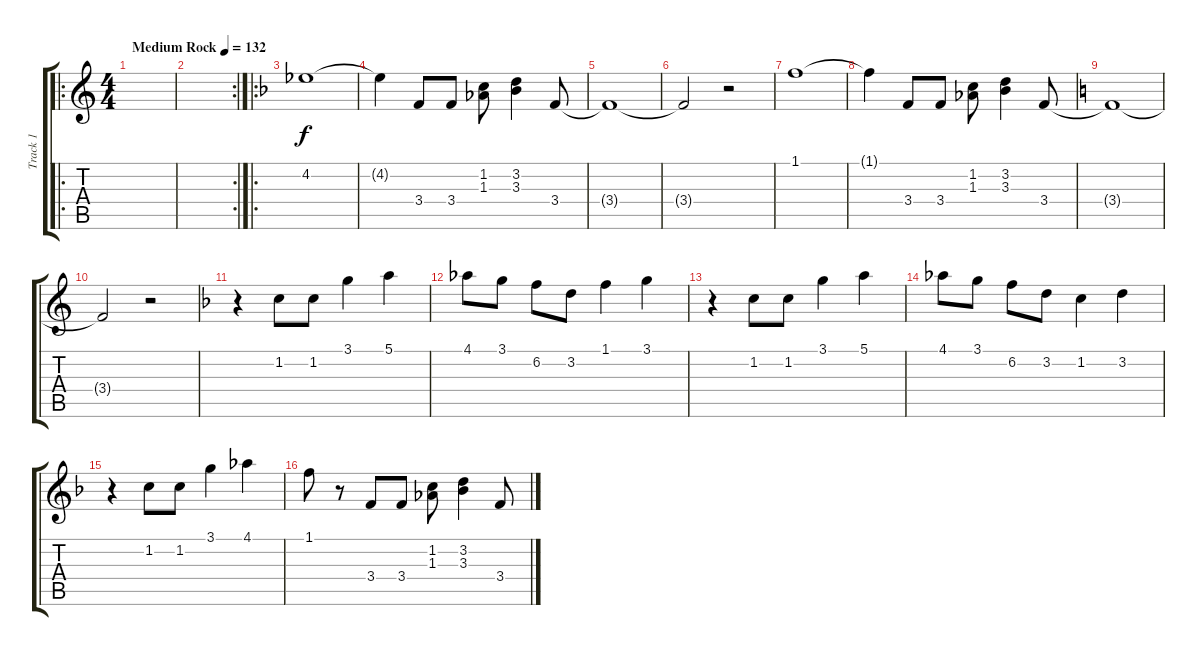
\track ("Track 1" "Track 1") {instrument distortionguitar}
\staff {score tabs}
\tuning (E4 B3 G3 D3 A2 E2) {hide}
\ro
\ts (4 4)
\tempo (132 "Medium Rock")
\clef g2
\ks c
|
\rc 2
|
\ro
\ks f
4.2.1 |
4.2{t}.4 3.4.8 3.4.8 (1.2 1.3).8 (3.2 3.3).4 3.4.8 |
3.4{t}.1 |
3.4{t}.2 r.2 |
1.1.1 |
1.1{t}.4 3.4.8 3.4.8 (1.2 1.3).8 (3.2 3.3).4 3.4.8 |
\ks c
3.4{t}.1 |
3.4{t}.2 r.2 |
\ks f
r.4 1.2.8 1.2.8 3.1.4 5.1.4 |
4.1.8 3.1.8 6.2.8 3.2.8 1.1.4 3.1.4 |
r.4 1.2.8 1.2.8 3.1.4 5.1.4 |
4.1.8 3.1.8 6.2.8 3.2.8 1.2.4 3.2.4 |
r.4 1.2.8 1.2.8 3.1.4 4.1.4 |
1.1.8 r.8 3.4.8 3.4.8 (1.2 1.3).8 (3.2 3.3).4 3.4.8
